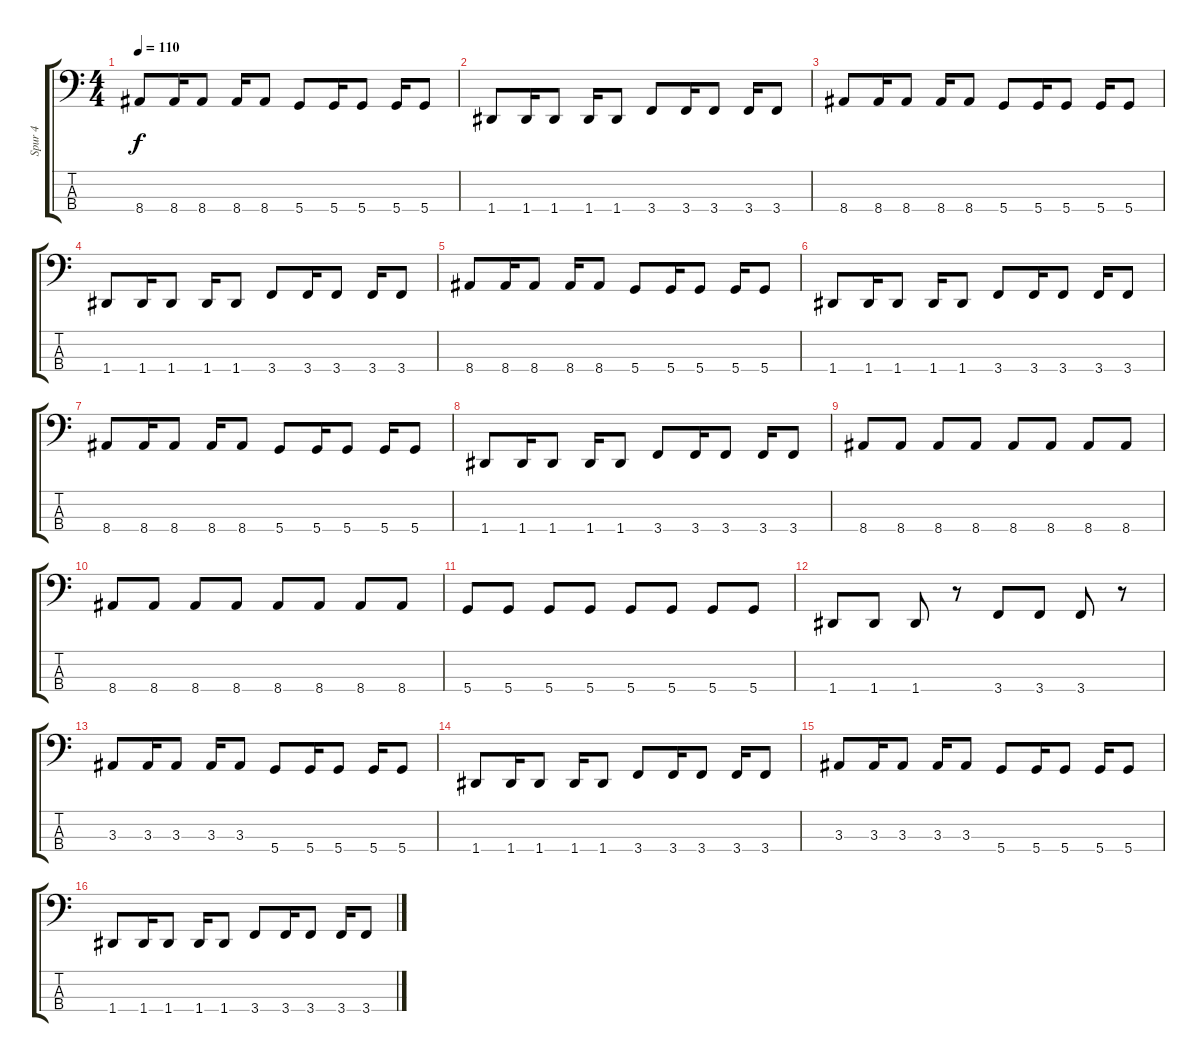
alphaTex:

\track ("Spur 4" "Spur 4") {instrument electricbassfinger}
\staff {score tabs}
\tuning (F2 C2 G1 D1) {hide}
\ts (4 4)
\tempo 110
\clef f4
\ks c
8.4.8{dy f} 8.4.16 8.4.8 8.4.16 8.4.8 5.4.8 5.4.16 5.4.8 5.4.16 5.4.8 |
1.4.8 1.4.16 1.4.8 1.4.16 1.4.8 3.4.8 3.4.16 3.4.8 3.4.16 3.4.8 |
8.4.8 8.4.16 8.4.8 8.4.16 8.4.8 5.4.8 5.4.16 5.4.8 5.4.16 5.4.8 |
1.4.8 1.4.16 1.4.8 1.4.16 1.4.8 3.4.8 3.4.16 3.4.8 3.4.16 3.4.8 |
8.4.8 8.4.16 8.4.8 8.4.16 8.4.8 5.4.8 5.4.16 5.4.8 5.4.16 5.4.8 |
1.4.8 1.4.16 1.4.8 1.4.16 1.4.8 3.4.8 3.4.16 3.4.8 3.4.16 3.4.8 |
8.4.8 8.4.16 8.4.8 8.4.16 8.4.8 5.4.8 5.4.16 5.4.8 5.4.16 5.4.8 |
1.4.8 1.4.16 1.4.8 1.4.16 1.4.8 3.4.8 3.4.16 3.4.8 3.4.16 3.4.8 |
8.4.8 8.4.8 8.4.8 8.4.8 8.4.8 8.4.8 8.4.8 8.4.8 |
8.4.8 8.4.8 8.4.8 8.4.8 8.4.8 8.4.8 8.4.8 8.4.8 |
5.4.8 5.4.8 5.4.8 5.4.8 5.4.8 5.4.8 5.4.8 5.4.8 |
1.4.8 1.4.8 1.4.8 r.8 3.4.8 3.4.8 3.4.8 r.8 |
3.3.8 3.3.16 3.3.8 3.3.16 3.3.8 5.4.8 5.4.16 5.4.8 5.4.16 5.4.8 |
1.4.8 1.4.16 1.4.8 1.4.16 1.4.8 3.4.8 3.4.16 3.4.8 3.4.16 3.4.8 |
3.3.8 3.3.16 3.3.8 3.3.16 3.3.8 5.4.8 5.4.16 5.4.8 5.4.16 5.4.8 |
1.4.8 1.4.16 1.4.8 1.4.16 1.4.8 3.4.8 3.4.16 3.4.8 3.4.16 3.4.8
